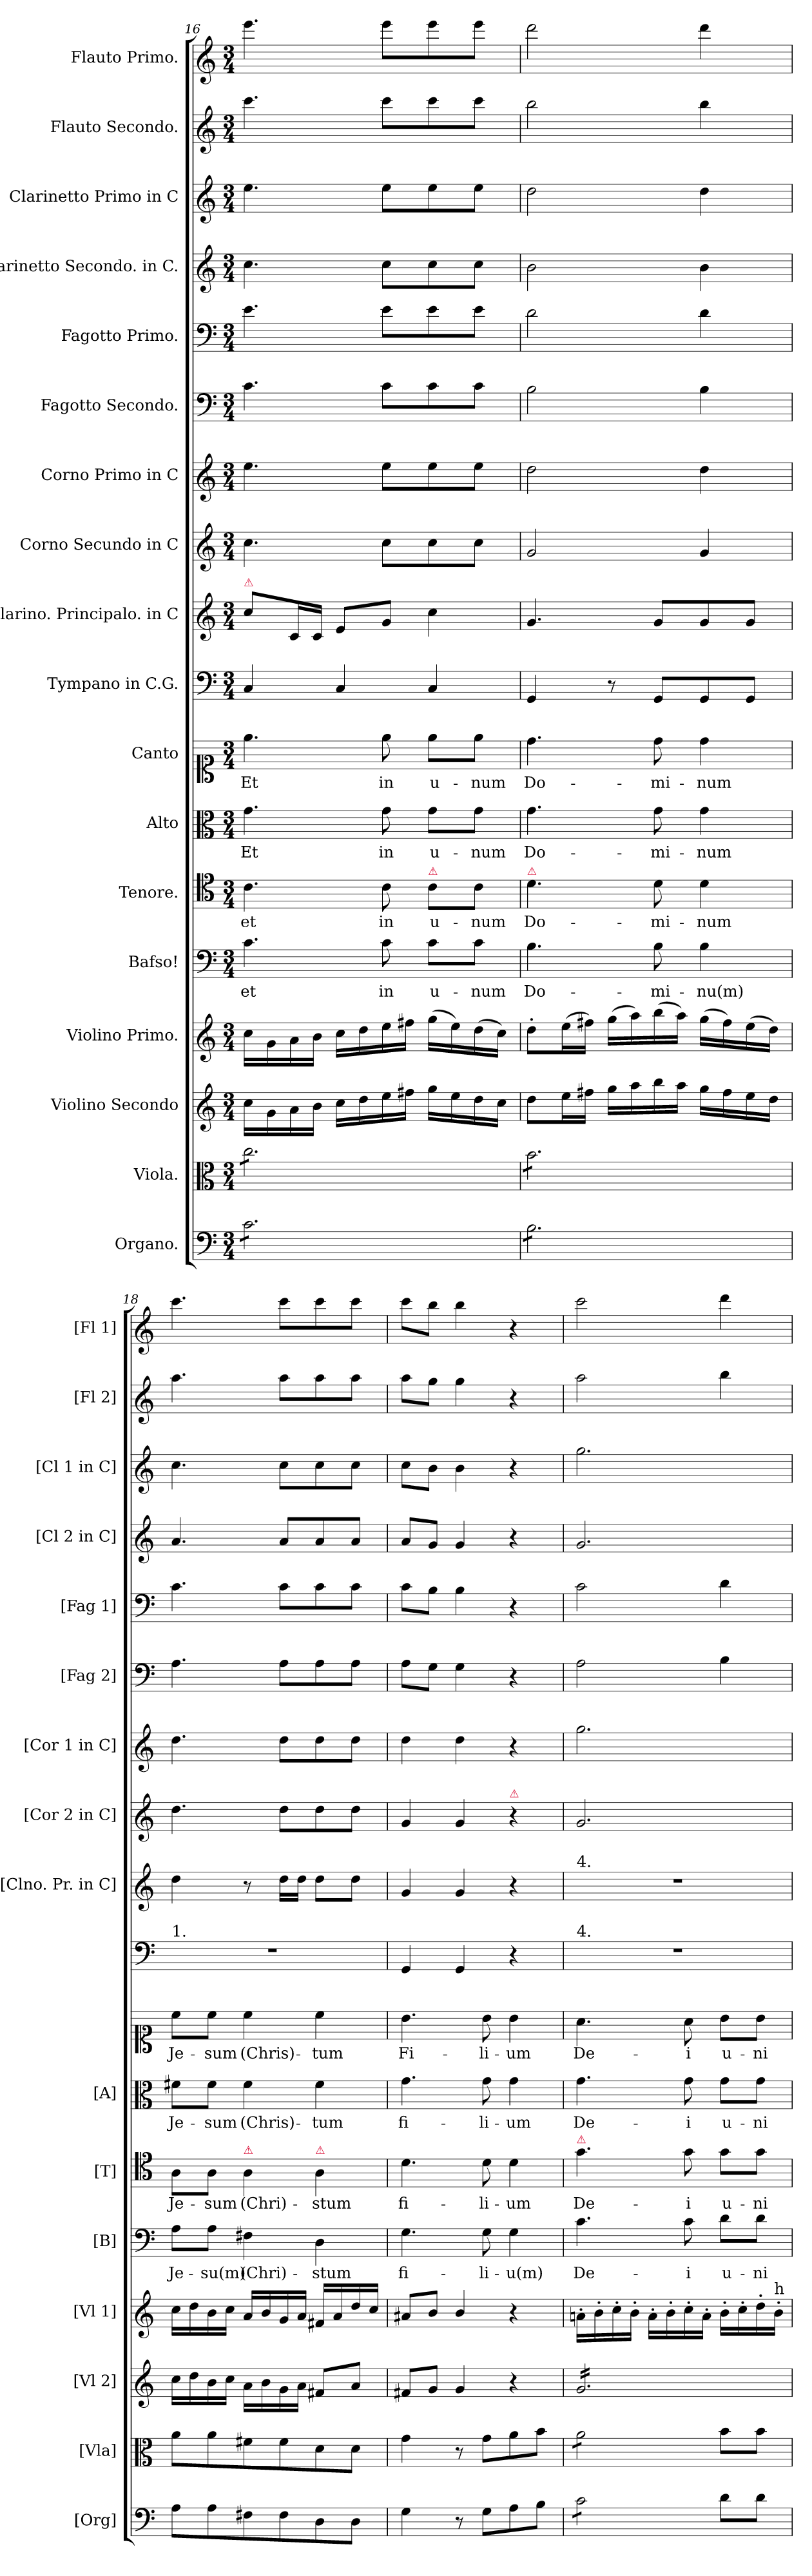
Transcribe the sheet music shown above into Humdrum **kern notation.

**kern	**kern	**kern	**kern	**kern	**text	**kern	**text	**kern	**text	**kern	**text	**kern	**kern	**kern	**kern	**kern	**kern	**kern	**kern	**kern	**kern
*part18	*part17	*part16	*part15	*part14	*part14	*part13	*part13	*part12	*part12	*part11	*part11	*part10	*part9	*part8	*part7	*part6	*part5	*part4	*part3	*part2	*part1
*staff18	*staff17	*staff16	*staff15	*staff14	*staff14	*staff13	*staff13	*staff12	*staff12	*staff11	*staff11	*staff10	*staff9	*staff8	*staff7	*staff6	*staff5	*staff4	*staff3	*staff2	*staff1
*I"Organo.	*I"Viola.	*I"Violino Secondo	*I"Violino Primo.	*I"Bafso!	*	*I"Tenore.	*	*I"Alto	*	*I"Canto	*	*I"Tympano in C.G.	*I"Clarino. Principalo. in C	*I"Corno Secundo in C	*I"Corno Primo in C	*I"Fagotto Secondo.	*I"Fagotto Primo.	*I"Clarinetto Secondo. in C.	*I"Clarinetto Primo in C	*I"Flauto Secondo.	*I"Flauto Primo.
*I'[Org]	*I'[Vla]	*I'[Vl 2]	*I'[Vl 1]	*I'[B]	*	*I'[T]	*	*I'[A]	*	*	*	*	*I'[Clno. Pr. in C]	*I'[Cor 2 in C]	*I'[Cor 1 in C]	*I'[Fag 2]	*I'[Fag 1]	*I'[Cl 2 in C]	*I'[Cl 1 in C]	*I'[Fl 2]	*I'[Fl 1]
*clefF4	*clefC3	*clefG2	*clefG2	*clefF4	*	*clefC4	*	*clefC3	*	*clefC1	*	*clefF4	*clefG2	*clefG2	*clefG2	*clefF4	*clefF4	*clefG2	*clefG2	*clefG2	*clefG2
*k[]	*k[]	*k[]	*k[]	*k[]	*	*k[]	*	*k[]	*	*k[]	*	*k[]	*k[]	*k[]	*k[]	*k[]	*k[]	*k[]	*k[]	*k[]	*k[]
*C:	*C:	*C:	*C:	*C:	*	*C:	*	*C:	*	*C:	*	*C:	*C:	*C:	*C:	*C:	*C:	*C:	*C:	*C:	*C:
*M3/4	*M3/4	*M3/4	*M3/4	*M3/4	*	*M3/4	*	*M3/4	*	*M3/4	*	*M3/4	*M3/4	*M3/4	*M3/4	*M3/4	*M3/4	*M3/4	*M3/4	*M3/4	*M3/4
=16	=16	=16	=16	=16	=16	=16	=16	=16	=16	=16	=16	=16	=16	=16	=16	=16	=16	=16	=16	=16	=16
!	!	!	!	!	!	!	!	!	!	!	!	!	!LO:TX:a:color=crimson:t=⚠	!	!	!	!	!	!	!	!
*tremolo	*	*	*	*	*	*	*	*	*	*	*	*	*	*	*	*	*	*	*	*	*
*	*tremolo	*	*	*	*	*	*	*	*	*	*	*	*	*	*	*	*	*	*	*	*
8c\L	8cc\L	16cc\LL	16cc\LL	4.c\	et	4.c\	et	4.g\	Et	4.ee\	Et	4C/	8cc\L	4.cc\	4.ee\	4.c\	4.e\	4.cc\	4.ee\	4.ccc\	4.eee\
.	.	16g\	16g\	.	.	.	.	.	.	.	.	.	.	.	.	.	.	.	.	.	.
8c\	8cc\	16a\	16a\	.	.	.	.	.	.	.	.	.	16c/L	.	.	.	.	.	.	.	.
.	.	16b\JJ	16b\JJ	.	.	.	.	.	.	.	.	.	16c/JJ	.	.	.	.	.	.	.	.
8c\	8cc\	16cc\LL	16cc\LL	.	.	.	.	.	.	.	.	4C/	8e/L	.	.	.	.	.	.	.	.
.	.	16dd\	16dd\	.	.	.	.	.	.	.	.	.	.	.	.	.	.	.	.	.	.
8c\	8cc\	16ee\	16ee\	8c\	in	8c\	in	8g\	in	8ee\	in	.	8g/J	8cc\L	8ee\L	8c\L	8e\L	8cc\L	8ee\L	8ccc\L	8eee\L
.	.	16ff#X\JJ	16ff#X\JJ	.	.	.	.	.	.	.	.	.	.	.	.	.	.	.	.	.	.
!	!	!	!	!	!	!LO:TX:a:color=crimson:t=⚠	!	!	!	!	!	!	!	!	!	!	!	!	!	!	!
8c\	8cc\	16gg\LL	(>16gg\LL	8c\L	u-	8c\L	u-	8g\L	u-	8ee\L	u-	4C/	4cc\	8cc\	8ee\	8c\	8e\	8cc\	8ee\	8ccc\	8eee\
.	.	16ee\	16ee\)	.	.	.	.	.	.	.	.	.	.	.	.	.	.	.	.	.	.
8c\J	8cc\J	16dd\	(>16dd\	8c\J	-num	8c\J	-num	8g\J	-num	8ee\J	-num	.	.	8cc\J	8ee\J	8c\J	8e\J	8cc\J	8ee\J	8ccc\J	8eee\J
.	.	16cc\JJ	16cc\JJ)	.	.	.	.	.	.	.	.	.	.	.	.	.	.	.	.	.	.
=17	=17	=17	=17	=17	=17	=17	=17	=17	=17	=17	=17	=17	=17	=17	=17	=17	=17	=17	=17	=17	=17
!	!	!	!	!	!	!LO:TX:a:color=crimson:t=⚠	!	!	!	!	!	!	!	!	!	!	!	!	!	!	!
8B\L	8b\L	8dd\L	8dd'>\L	4.B\	Do-	4.d\	Do-	4.g\	Do-	4.dd\	Do-	4GG/	4.g/	2g/	2dd\	2B\	2d\	2b\	2dd\	2bb\	2ddd\
8B\	8b\	16ee\L	(>16ee\L	.	.	.	.	.	.	.	.	.	.	.	.	.	.	.	.	.	.
.	.	16ff#X\JJ	16ff#X\JJ)	.	.	.	.	.	.	.	.	.	.	.	.	.	.	.	.	.	.
8B\	8b\	16gg\LL	(>16gg\LL	.	.	.	.	.	.	.	.	8r	.	.	.	.	.	.	.	.	.
.	.	16aa\	16aa\)	.	.	.	.	.	.	.	.	.	.	.	.	.	.	.	.	.	.
8B\	8b\	16bb\	(>16bb\	8B\	-mi-	8d\	-mi-	8g\	-mi-	8dd\	-mi-	8GG/L	8g/L	.	.	.	.	.	.	.	.
.	.	16aa\JJ	16aa\JJ)	.	.	.	.	.	.	.	.	.	.	.	.	.	.	.	.	.	.
8B\	8b\	16gg\LL	(>16gg\LL	4B\	-nu(m)	4d\	-num	4g\	-num	4dd\	-num	8GG/	8g/	4g/	4dd\	4B\	4d\	4b\	4dd\	4bb\	4ddd\
.	.	16ff#\	16ff#\)	.	.	.	.	.	.	.	.	.	.	.	.	.	.	.	.	.	.
8B\J	8b\J	16ee\	(>16ee\	.	.	.	.	.	.	.	.	8GG/J	8g/J	.	.	.	.	.	.	.	.
*	*Xtremolo	*	*	*	*	*	*	*	*	*	*	*	*	*	*	*	*	*	*	*	*
*Xtremolo	*	*	*	*	*	*	*	*	*	*	*	*	*	*	*	*	*	*	*	*	*
.	.	16dd\JJ	16dd\JJ)	.	.	.	.	.	.	.	.	.	.	.	.	.	.	.	.	.	.
=18	=18	=18	=18	=18	=18	=18	=18	=18	=18	=18	=18	=18	=18	=18	=18	=18	=18	=18	=18	=18	=18
!	!	!	!	!	!	!	!	!	!	!	!	!LO:TX:a:t=1.	!	!	!	!	!	!	!	!	!
8A\L	8a\L	16cc\LL	16cc\LL	8A\L	Je-	8A\L	Je-	8f#X\L	Je-	8cc\L	Je-	2.r	4dd\	4.dd\	4.dd\	4.A\	4.c\	4.a/	4.cc\	4.aa\	4.ccc\
.	.	16dd\	16dd\	.	.	.	.	.	.	.	.	.	.	.	.	.	.	.	.	.	.
8A\	8a\	16b\	16b\	8A\J	-su(m)	8A\J	-sum	8f#\J	-sum	8cc\J	-sum	.	.	.	.	.	.	.	.	.	.
.	.	16cc\JJ	16cc\JJ	.	.	.	.	.	.	.	.	.	.	.	.	.	.	.	.	.	.
!	!	!	!	!	!	!LO:TX:a:color=crimson:t=⚠	!	!	!	!	!	!	!	!	!	!	!	!	!	!	!
8F#X\	8f#X\	16a\LL	16a/LL	4F#X\	(Chri)-	4A\	(Chri)-	4f#\	(Chris)-	4cc\	(Chris)-	.	8r	.	.	.	.	.	.	.	.
.	.	16b\	16b/	.	.	.	.	.	.	.	.	.	.	.	.	.	.	.	.	.	.
8F#\	8f#\	16g\	16g/	.	.	.	.	.	.	.	.	.	16dd\LL	8dd\L	8dd\L	8A\L	8c\L	8a/L	8cc\L	8aa\L	8ccc\L
.	.	16a\JJ	16a/JJ	.	.	.	.	.	.	.	.	.	16dd\JJ	.	.	.	.	.	.	.	.
!	!	!	!	!	!	!LO:TX:a:color=crimson:t=⚠	!	!	!	!	!	!	!	!	!	!	!	!	!	!	!
8D\	8d\	8f#X/L	16f#X/LL	4D\	-stum	4A\	-stum	4f#\	-tum	4cc\	-tum	.	8dd\L	8dd\	8dd\	8A\	8c\	8a/	8cc\	8aa\	8ccc\
.	.	.	16a/	.	.	.	.	.	.	.	.	.	.	.	.	.	.	.	.	.	.
8D\J	8d\J	8a/J	16dd/	.	.	.	.	.	.	.	.	.	8dd\J	8dd\J	8dd\J	8A\J	8c\J	8a/J	8cc\J	8aa\J	8ccc\J
.	.	.	16cc/JJ	.	.	.	.	.	.	.	.	.	.	.	.	.	.	.	.	.	.
=19	=19	=19	=19	=19	=19	=19	=19	=19	=19	=19	=19	=19	=19	=19	=19	=19	=19	=19	=19	=19	=19
4G\	4g\	8f#X/L	8a#X/L	4.G\	fi-	4.d\	fi-	4.g\	fi-	4.b\	Fi-	4GG/	4g/	4g/	4dd\	8A\L	8c\L	8a/L	8cc\L	8aa\L	8ccc\L
.	.	8g/J	8b/J	.	.	.	.	.	.	.	.	.	.	.	.	8G\J	8B\J	8g/J	8b\J	8gg\J	8bb\J
8r	8r	4g/	4b/	.	.	.	.	.	.	.	.	4GG/	4g/	4g/	4dd\	4G\	4B\	4g/	4b\	4gg\	4bb\
8G\L	8g\L	.	.	8G\	-li-	8d\	-li-	8g\	-li-	8b\	-li-	.	.	.	.	.	.	.	.	.	.
!	!	!	!	!	!	!	!	!	!	!	!	!	!	!LO:TX:a:color=crimson:t=⚠	!	!	!	!	!	!	!
8A\	8a\	4r	4r	4G\	-u(m)	4d\	-um	4g\	-um	4b\	-um	4r	4r	4r	4r	4r	4r	4r	4r	4r	4r
8B\J	8b\J	.	.	.	.	.	.	.	.	.	.	.	.	.	.	.	.	.	.	.	.
=20	=20	=20	=20	=20	=20	=20	=20	=20	=20	=20	=20	=20	=20	=20	=20	=20	=20	=20	=20	=20	=20
!	!	!	!	!	!	!	!	!	!	!	!	!	!LO:TX:a:t=4.	!	!	!	!	!	!	!	!
!	!	!	!	!	!	!	!	!	!	!	!	!LO:TX:a:t=4.	!	!	!	!	!	!	!	!	!
!	!	!	!	!	!	!LO:TX:a:color=crimson:t=⚠	!	!	!	!	!	!	!	!	!	!	!	!	!	!	!
*tremolo	*	*	*	*	*	*	*	*	*	*	*	*	*	*	*	*	*	*	*	*	*
*	*tremolo	*	*	*	*	*	*	*	*	*	*	*	*	*	*	*	*	*	*	*	*
*	*	*tremolo	*	*	*	*	*	*	*	*	*	*	*	*	*	*	*	*	*	*	*
8c\L	8a\L	16g/LL	16an'>\LL	4.c\	De-	4.g\	De-	4.g\	De-	4.a\	De-	2.r	2.r	2.g/	2.gg\	2A\	2c\	2.g/	2.gg\	2aa\	2ccc\
.	.	16g/	16b'>\	.	.	.	.	.	.	.	.	.	.	.	.	.	.	.	.	.	.
8c\	8a\	16g/	16cc'>\	.	.	.	.	.	.	.	.	.	.	.	.	.	.	.	.	.	.
.	.	16g/	16b'>\JJ	.	.	.	.	.	.	.	.	.	.	.	.	.	.	.	.	.	.
8c\	8a\	16g/	16a'>\LL	.	.	.	.	.	.	.	.	.	.	.	.	.	.	.	.	.	.
.	.	16g/	16b'>\	.	.	.	.	.	.	.	.	.	.	.	.	.	.	.	.	.	.
8c\J	8a\J	16g/	16cc'>\	8c\	-i	8g\	-i	8g\	-i	8a\	-i	.	.	.	.	.	.	.	.	.	.
*	*Xtremolo	*	*	*	*	*	*	*	*	*	*	*	*	*	*	*	*	*	*	*	*
*Xtremolo	*	*	*	*	*	*	*	*	*	*	*	*	*	*	*	*	*	*	*	*	*
.	.	16g/	16a'>\JJ	.	.	.	.	.	.	.	.	.	.	.	.	.	.	.	.	.	.
8d\L	8b\L	16g/	16b'>\LL	8d\L	u-	8g\L	u-	8g\L	u-	8b\L	u-	.	.	.	.	4B\	4d\	.	.	4bb\	4ddd\
.	.	16g/	16cc'>\	.	.	.	.	.	.	.	.	.	.	.	.	.	.	.	.	.	.
8d\J	8b\J	16g/	16dd'>\	8d\J	-ni	8g\J	-ni	8g\J	-ni	8b\J	-ni	.	.	.	.	.	.	.	.	.	.
!	!	!	!LO:TX:a:t=h	!	!	!	!	!	!	!	!	!	!	!	!	!	!	!	!	!	!
.	.	16g/JJ	16b'>\JJ	.	.	.	.	.	.	.	.	.	.	.	.	.	.	.	.	.	.
*	*	*Xtremolo	*	*	*	*	*	*	*	*	*	*	*	*	*	*	*	*	*	*	*
=	=	=	=	=	=	=	=	=	=	=	=	=	=	=	=	=	=	=	=	=	=
*-	*-	*-	*-	*-	*-	*-	*-	*-	*-	*-	*-	*-	*-	*-	*-	*-	*-	*-	*-	*-	*-
